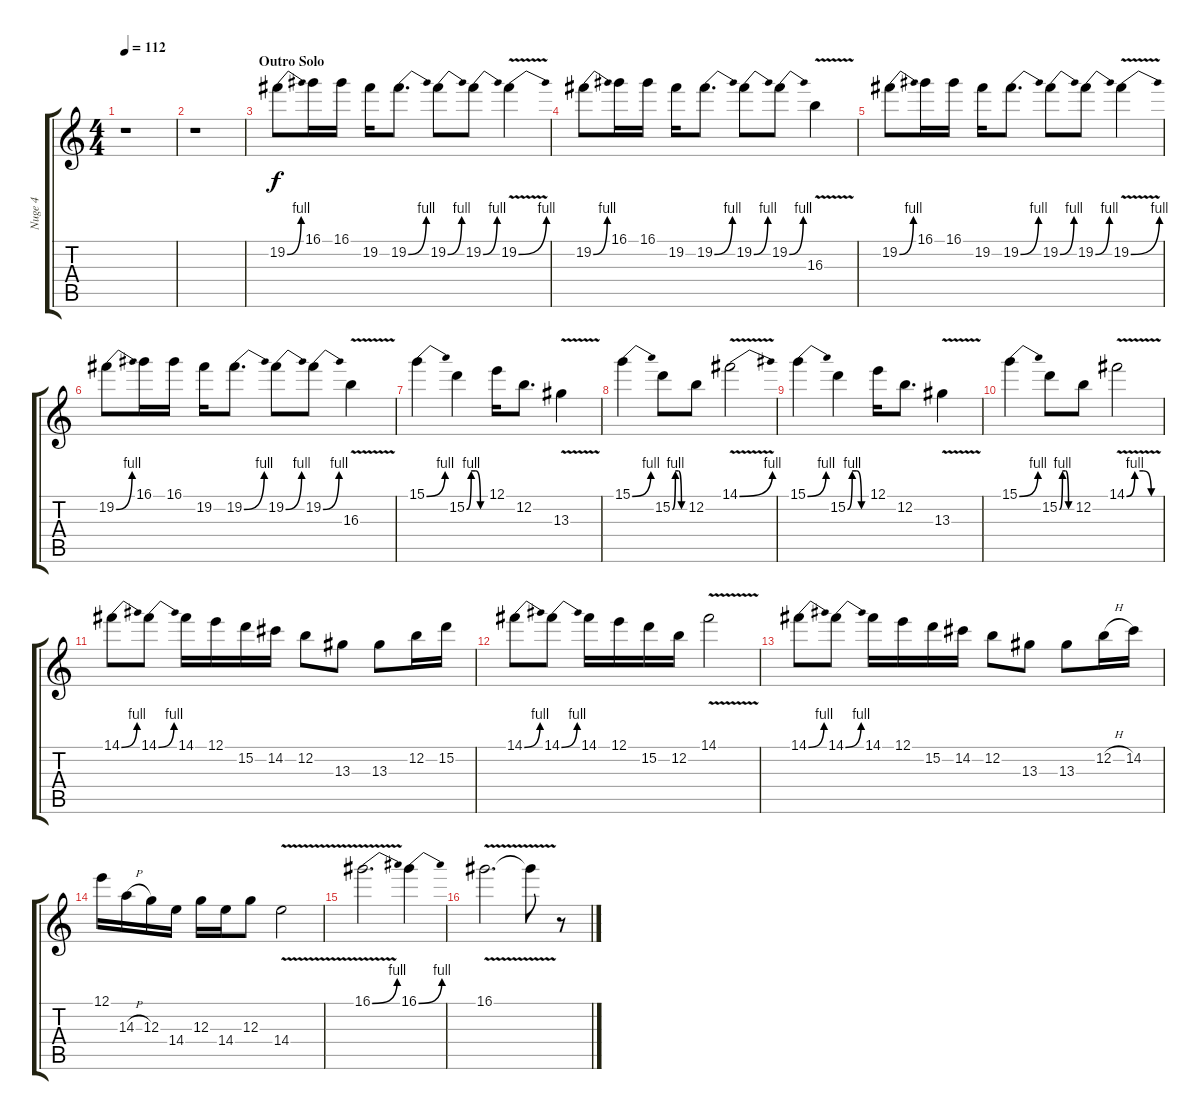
\track ("Nuge 4" "Nuge 4") {instrument overdrivenguitar}
\staff {score tabs}
\tuning (E4 B3 G3 D3 A2 E2) {hide}
\ts (4 4)
\tempo 112
\clef g2
\ks c
r.1{dy f} |
r.1 |
\section ("" "Outro Solo")
19.2{be (bend 0 0 60 4)}.8 16.1.16 16.1.16 19.2.16 19.2{be (bend 0 0 60 4)}.8{d} 19.2{be (bend 0 0 60 4)}.8 19.2{be (bend 0 0 60 4)}.8 19.2{be (bend 0 0 60 4) v}.4 |
19.2{be (bend 0 0 60 4)}.8 16.1.16 16.1.16 19.2.16 19.2{be (bend 0 0 60 4)}.8{d} 19.2{be (bend 0 0 60 4)}.8 19.2{be (bend 0 0 60 4)}.8 16.3{v}.4 |
19.2{be (bend 0 0 60 4)}.8 16.1.16 16.1.16 19.2.16 19.2{be (bend 0 0 60 4)}.8{d} 19.2{be (bend 0 0 60 4)}.8 19.2{be (bend 0 0 60 4)}.8 19.2{be (bend 0 0 60 4) v}.4 |
19.2{be (bend 0 0 60 4)}.8 16.1.16 16.1.16 19.2.16 19.2{be (bend 0 0 60 4)}.8{d} 19.2{be (bend 0 0 60 4)}.8 19.2{be (bend 0 0 60 4)}.8 16.3{v}.4 |
15.1{be (bend 0 0 60 4)}.4 15.2{be (custom 0 0 15 4 30 4 45 0 60 0)}.4 12.1.16 12.2.8{d} 13.3{v}.4 |
15.1{be (bend 0 0 60 4)}.4 15.2{be (custom 0 0 15 4 30 4 45 0 60 0)}.8 12.2.8 14.1{be (bend 0 0 60 4) v}.2 |
15.1{be (bend 0 0 60 4)}.4 15.2{be (custom 0 0 15 4 30 4 45 0 60 0)}.4 12.1.16 12.2.8{d} 13.3{v}.4 |
15.1{be (bend 0 0 60 4)}.4 15.2{be (custom 0 0 15 4 30 4 45 0 60 0)}.8 12.2.8 14.1{be (custom 0 0 15 4 30 4 45 0 60 0) v}.2 |
14.1{be (bend 0 0 60 4)}.8 14.1{be (bend 0 0 60 4)}.8 14.1.16 12.1.16 15.2.16 14.2.16 12.2.8 13.3.8 13.3.8 12.2.16 15.2.16 |
14.1{be (bend 0 0 60 4)}.8 14.1{be (bend 0 0 60 4)}.8 14.1.16 12.1.16 15.2.16 12.2.16 14.1{v}.2 |
14.1{be (bend 0 0 60 4)}.8 14.1{be (bend 0 0 60 4)}.8 14.1.16 12.1.16 15.2.16 14.2.16 12.2.8 13.3.8 13.3.8 12.2{h}.16 14.2.16 |
12.1.16 14.3{h}.16 12.3.16 14.4.16 12.3.16 14.4.16 12.3.8 14.4{v}.2 |
16.1{be (bend 0 0 60 4) v}.2{d} 16.1{be (bend 0 0 60 4)}.4 |
16.1{v}.2{d} 16.1{t}.8 r.8
